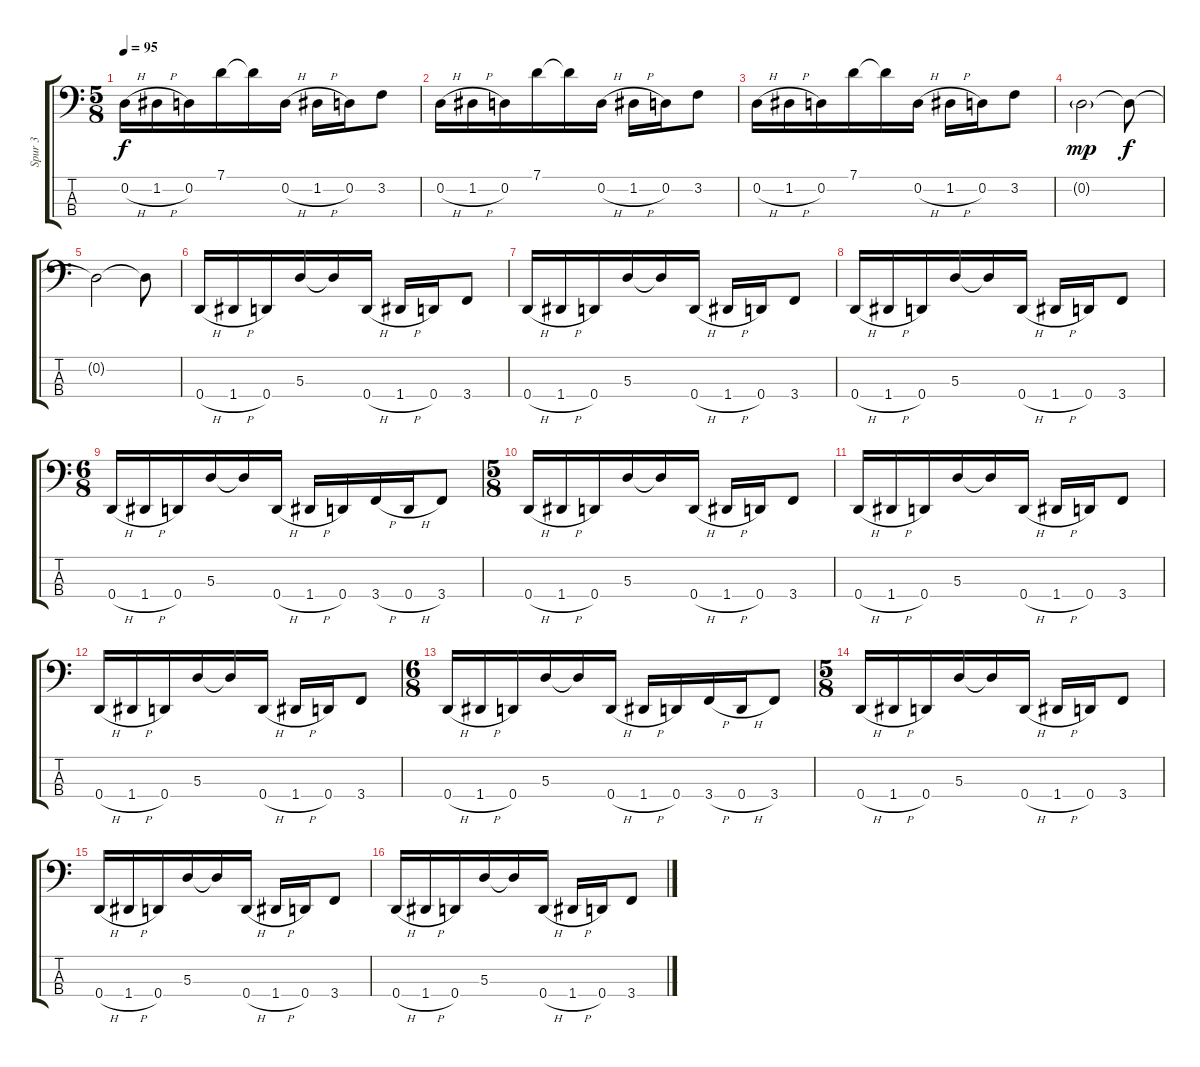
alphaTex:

\track ("Spur 3" "Spur 3") {instrument electricbassfinger}
\staff {score tabs}
\tuning (G2 D2 A1 D1) {hide}
\ts (5 8)
\tempo 95
\clef f4
\ks c
0.2{h}.16{dy f} 1.2{h}.16 0.2.16 7.1.16 7.1{t}.16 0.2{h}.16 1.2{h}.16 0.2.16 3.2.8 |
0.2{h}.16 1.2{h}.16 0.2.16 7.1.16 7.1{t}.16 0.2{h}.16 1.2{h}.16 0.2.16 3.2.8 |
0.2{h}.16 1.2{h}.16 0.2.16 7.1.16 7.1{t}.16 0.2{h}.16 1.2{h}.16 0.2.16 3.2.8 |
0.2{g}.2{dy mp} 0.2{t}.8{dy f} |
0.2{t}.2 0.2{t}.8 |
0.4{h}.16 1.4{h}.16 0.4.16 5.3.16 5.3{t}.16 0.4{h}.16 1.4{h}.16 0.4.16 3.4.8 |
0.4{h}.16 1.4{h}.16 0.4.16 5.3.16 5.3{t}.16 0.4{h}.16 1.4{h}.16 0.4.16 3.4.8 |
0.4{h}.16 1.4{h}.16 0.4.16 5.3.16 5.3{t}.16 0.4{h}.16 1.4{h}.16 0.4.16 3.4.8 |
\ts (6 8)
0.4{h}.16 1.4{h}.16 0.4.16 5.3.16 5.3{t}.16 0.4{h}.16 1.4{h}.16 0.4.16 3.4{h}.16 0.4{h}.16 3.4.8 |
\ts (5 8)
0.4{h}.16 1.4{h}.16 0.4.16 5.3.16 5.3{t}.16 0.4{h}.16 1.4{h}.16 0.4.16 3.4.8 |
0.4{h}.16 1.4{h}.16 0.4.16 5.3.16 5.3{t}.16 0.4{h}.16 1.4{h}.16 0.4.16 3.4.8 |
0.4{h}.16 1.4{h}.16 0.4.16 5.3.16 5.3{t}.16 0.4{h}.16 1.4{h}.16 0.4.16 3.4.8 |
\ts (6 8)
0.4{h}.16 1.4{h}.16 0.4.16 5.3.16 5.3{t}.16 0.4{h}.16 1.4{h}.16 0.4.16 3.4{h}.16 0.4{h}.16 3.4.8 |
\ts (5 8)
0.4{h}.16 1.4{h}.16 0.4.16 5.3.16 5.3{t}.16 0.4{h}.16 1.4{h}.16 0.4.16 3.4.8 |
0.4{h}.16 1.4{h}.16 0.4.16 5.3.16 5.3{t}.16 0.4{h}.16 1.4{h}.16 0.4.16 3.4.8 |
0.4{h}.16 1.4{h}.16 0.4.16 5.3.16 5.3{t}.16 0.4{h}.16 1.4{h}.16 0.4.16 3.4.8
